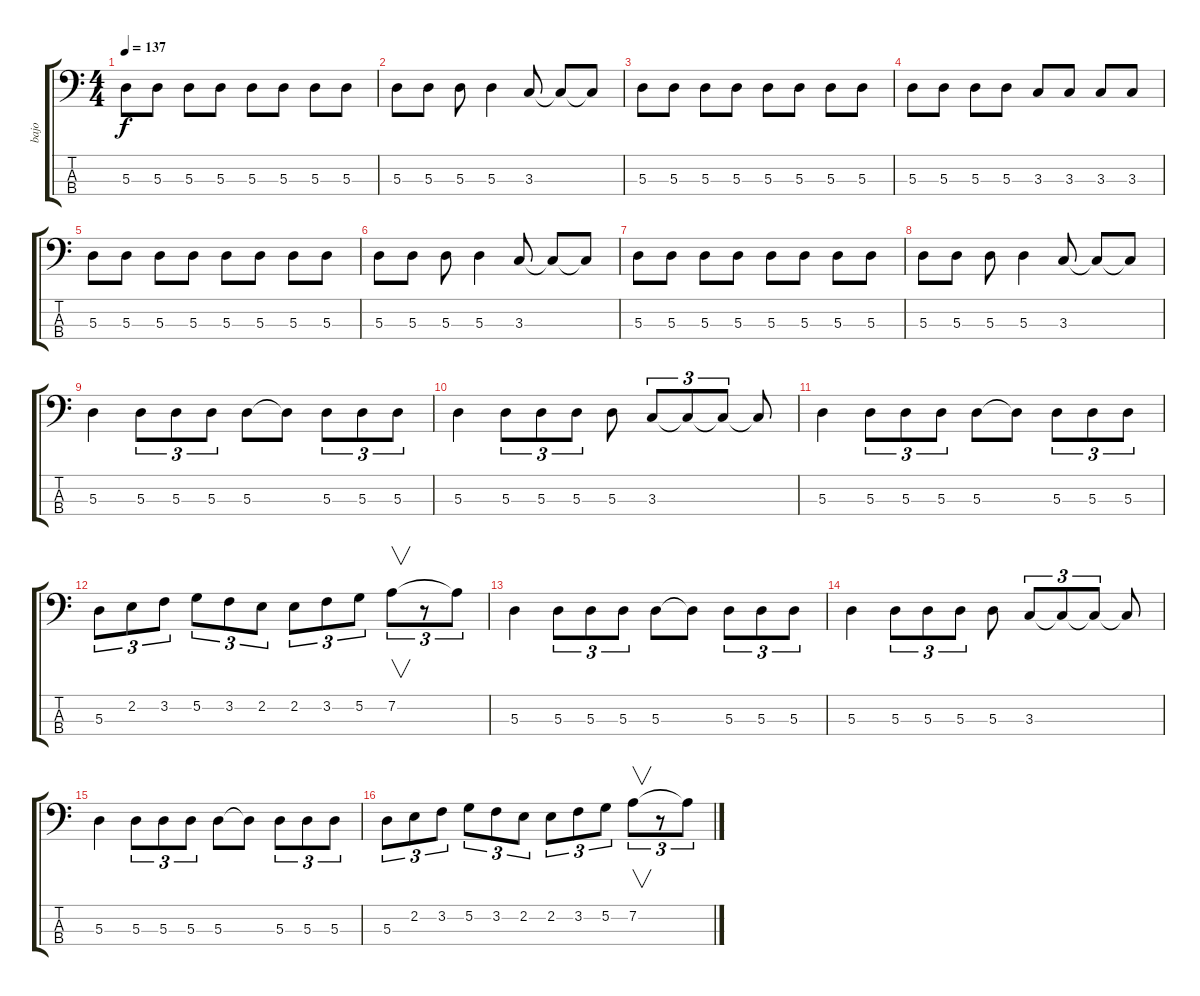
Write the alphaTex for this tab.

\track ("bajo" "bajo") {instrument electricbassfinger}
\staff {score tabs}
\tuning (G2 D2 A1 E1) {hide}
\ts (4 4)
\tempo 137
\clef f4
\ks c
5.3.8{dy f} 5.3.8 5.3.8 5.3.8 5.3.8 5.3.8 5.3.8 5.3.8 |
5.3.8 5.3.8 5.3.8 5.3.4 3.3.8 3.3{t}.8 3.3{t}.8 |
5.3.8 5.3.8 5.3.8 5.3.8 5.3.8 5.3.8 5.3.8 5.3.8 |
5.3.8 5.3.8 5.3.8 5.3.8 3.3.8 3.3.8 3.3.8 3.3.8 |
5.3.8 5.3.8 5.3.8 5.3.8 5.3.8 5.3.8 5.3.8 5.3.8 |
5.3.8 5.3.8 5.3.8 5.3.4 3.3.8 3.3{t}.8 3.3{t}.8 |
5.3.8 5.3.8 5.3.8 5.3.8 5.3.8 5.3.8 5.3.8 5.3.8 |
5.3.8 5.3.8 5.3.8 5.3.4 3.3.8 3.3{t}.8 3.3{t}.8 |
5.3.4 5.3.8{tu (3 2)} 5.3.8{tu (3 2)} 5.3.8{tu (3 2)} 5.3.8 5.3{t}.8 5.3.8{tu (3 2)} 5.3.8{tu (3 2)} 5.3.8{tu (3 2)} |
5.3.4 5.3.8{tu (3 2)} 5.3.8{tu (3 2)} 5.3.8{tu (3 2)} 5.3.8 3.3.8{tu (3 2)} 3.3{t}.8{tu (3 2)} 3.3{t}.8{tu (3 2)} 3.3{t}.8 |
5.3.4 5.3.8{tu (3 2)} 5.3.8{tu (3 2)} 5.3.8{tu (3 2)} 5.3.8 5.3{t}.8 5.3.8{tu (3 2)} 5.3.8{tu (3 2)} 5.3.8{tu (3 2)} |
5.3.8{tu (3 2)} 2.2.8{tu (3 2)} 3.2.8{tu (3 2)} 5.2.8{tu (3 2)} 3.2.8{tu (3 2)} 2.2.8{tu (3 2)} 2.2.8{tu (3 2)} 3.2.8{tu (3 2)} 5.2.8{tu (3 2)} 7.2.8{v tu (3 2)} r.8{tu (3 2)} 7.2{t}.8{tu (3 2)} |
5.3.4 5.3.8{tu (3 2)} 5.3.8{tu (3 2)} 5.3.8{tu (3 2)} 5.3.8 5.3{t}.8 5.3.8{tu (3 2)} 5.3.8{tu (3 2)} 5.3.8{tu (3 2)} |
5.3.4 5.3.8{tu (3 2)} 5.3.8{tu (3 2)} 5.3.8{tu (3 2)} 5.3.8 3.3.8{tu (3 2)} 3.3{t}.8{tu (3 2)} 3.3{t}.8{tu (3 2)} 3.3{t}.8 |
5.3.4 5.3.8{tu (3 2)} 5.3.8{tu (3 2)} 5.3.8{tu (3 2)} 5.3.8 5.3{t}.8 5.3.8{tu (3 2)} 5.3.8{tu (3 2)} 5.3.8{tu (3 2)} |
5.3.8{tu (3 2)} 2.2.8{tu (3 2)} 3.2.8{tu (3 2)} 5.2.8{tu (3 2)} 3.2.8{tu (3 2)} 2.2.8{tu (3 2)} 2.2.8{tu (3 2)} 3.2.8{tu (3 2)} 5.2.8{tu (3 2)} 7.2.8{v tu (3 2)} r.8{tu (3 2)} 7.2{t}.8{tu (3 2)}
